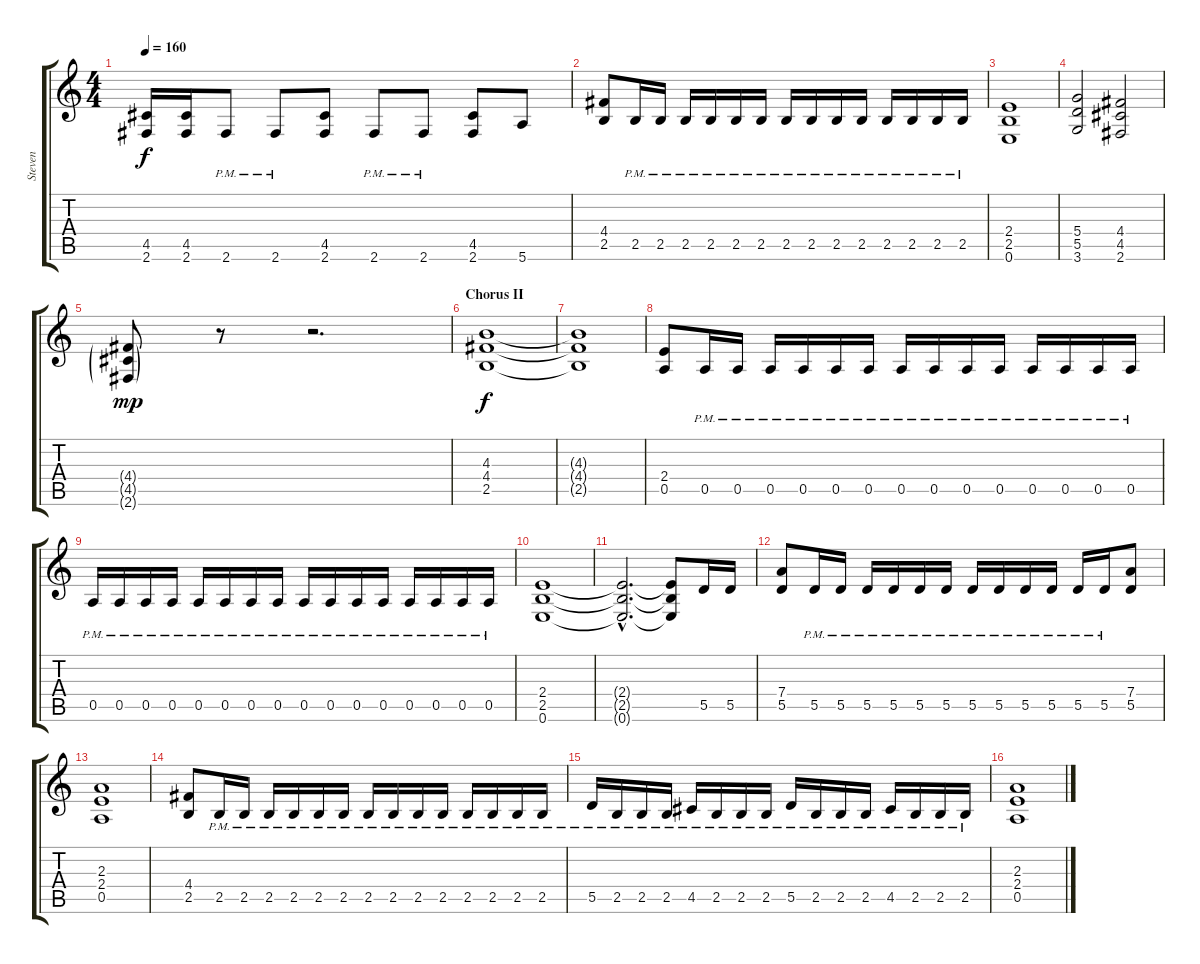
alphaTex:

\track ("Steven" "Steven") {instrument distortionguitar}
\staff {score tabs}
\tuning (E4 B3 G3 D3 A2 E2) {hide}
\ts (4 4)
\tempo 160
\clef g2
\ks c
(4.5 2.6).16{dy f} (4.5 2.6).16 2.6{pm}.8 2.6{pm}.8 (4.5 2.6).8 2.6{pm}.8 2.6{pm}.8 (4.5 2.6).8 5.6.8 |
(4.4 2.5).8 2.5{pm}.16 2.5{pm}.16 2.5{pm}.16 2.5{pm}.16 2.5{pm}.16 2.5{pm}.16 2.5{pm}.16 2.5{pm}.16 2.5{pm}.16 2.5{pm}.16 2.5{pm}.16 2.5{pm}.16 2.5{pm}.16 2.5{pm}.16 |
(2.4 2.5 0.6).1 |
(5.4 5.5 3.6).2 (4.4 4.5 2.6).2 |
(4.4{g} 4.5{g} 2.6{g}).8{dy mp} r.8 r.2{d} |
\section ("" "Chorus II")
(4.3 4.4 2.5).1{dy f} |
(4.3{t} 4.4{t} 2.5{t}).1 |
(2.4 0.5).8 0.5{pm}.16 0.5{pm}.16 0.5{pm}.16 0.5{pm}.16 0.5{pm}.16 0.5{pm}.16 0.5{pm}.16 0.5{pm}.16 0.5{pm}.16 0.5{pm}.16 0.5{pm}.16 0.5{pm}.16 0.5{pm}.16 0.5{pm}.16 |
0.5{pm}.16 0.5{pm}.16 0.5{pm}.16 0.5{pm}.16 0.5{pm}.16 0.5{pm}.16 0.5{pm}.16 0.5{pm}.16 0.5{pm}.16 0.5{pm}.16 0.5{pm}.16 0.5{pm}.16 0.5{pm}.16 0.5{pm}.16 0.5{pm}.16 0.5{pm}.16 |
(2.4 2.5 0.6).1 |
(2.4{hac t} 2.5{hac t} 0.6{hac t}).2{d} (2.4{t} 2.5{t} 0.6{t}).8 5.5.16 5.5.16 |
(7.4 5.5).8 5.5{pm}.16 5.5{pm}.16 5.5{pm}.16 5.5{pm}.16 5.5{pm}.16 5.5{pm}.16 5.5{pm}.16 5.5{pm}.16 5.5{pm}.16 5.5{pm}.16 5.5{pm}.16 5.5{pm}.16 (7.4 5.5).8 |
(2.3 2.4 0.5).1 |
(4.4 2.5).8 2.5{pm}.16 2.5{pm}.16 2.5{pm}.16 2.5{pm}.16 2.5{pm}.16 2.5{pm}.16 2.5{pm}.16 2.5{pm}.16 2.5{pm}.16 2.5{pm}.16 2.5{pm}.16 2.5{pm}.16 2.5{pm}.16 2.5{pm}.16 |
5.5{pm}.16 2.5{pm}.16 2.5{pm}.16 2.5{pm}.16 4.5{pm}.16 2.5{pm}.16 2.5{pm}.16 2.5{pm}.16 5.5{pm}.16 2.5{pm}.16 2.5{pm}.16 2.5{pm}.16 4.5{pm}.16 2.5{pm}.16 2.5{pm}.16 2.5{pm}.16 |
(2.3 2.4 0.5).1
